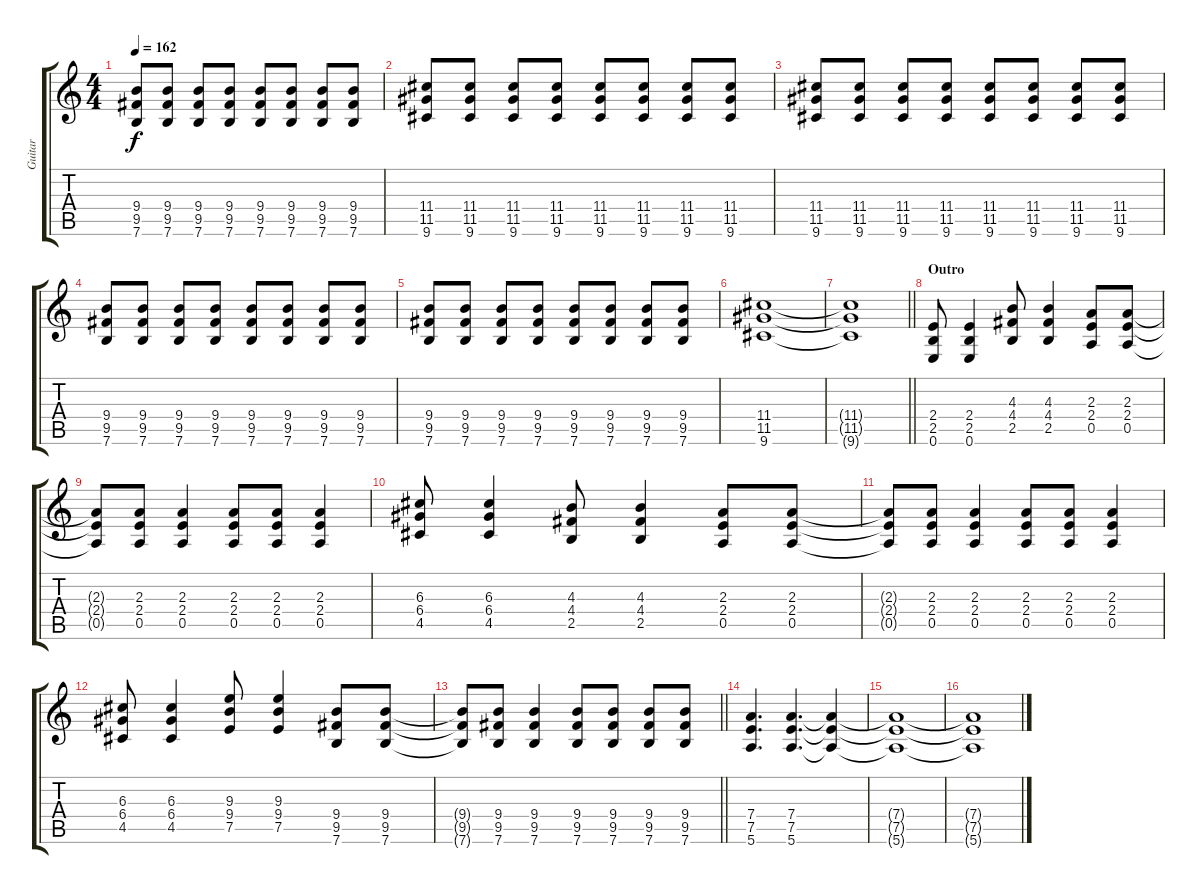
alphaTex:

\track ("Guitar" "Guitar") {instrument distortionguitar}
\staff {score tabs}
\tuning (E4 B3 G3 D3 A2 E2) {hide}
\ts (4 4)
\tempo 162
\clef g2
\ks c
(9.4 9.5 7.6).8{dy f} (9.4 9.5 7.6).8 (9.4 9.5 7.6).8 (9.4 9.5 7.6).8 (9.4 9.5 7.6).8 (9.4 9.5 7.6).8 (9.4 9.5 7.6).8 (9.4 9.5 7.6).8 |
(11.4 11.5 9.6).8 (11.4 11.5 9.6).8 (11.4 11.5 9.6).8 (11.4 11.5 9.6).8 (11.4 11.5 9.6).8 (11.4 11.5 9.6).8 (11.4 11.5 9.6).8 (11.4 11.5 9.6).8 |
(11.4 11.5 9.6).8 (11.4 11.5 9.6).8 (11.4 11.5 9.6).8 (11.4 11.5 9.6).8 (11.4 11.5 9.6).8 (11.4 11.5 9.6).8 (11.4 11.5 9.6).8 (11.4 11.5 9.6).8 |
(9.4 9.5 7.6).8 (9.4 9.5 7.6).8 (9.4 9.5 7.6).8 (9.4 9.5 7.6).8 (9.4 9.5 7.6).8 (9.4 9.5 7.6).8 (9.4 9.5 7.6).8 (9.4 9.5 7.6).8 |
(9.4 9.5 7.6).8 (9.4 9.5 7.6).8 (9.4 9.5 7.6).8 (9.4 9.5 7.6).8 (9.4 9.5 7.6).8 (9.4 9.5 7.6).8 (9.4 9.5 7.6).8 (9.4 9.5 7.6).8 |
(11.4 11.5 9.6).1 |
\barLineRight lightlight
(11.4{t} 11.5{t} 9.6{t}).1 |
\section ("" "Outro")
(2.4 2.5 0.6).8{volume 10 instrument distortionguitar} (2.4 2.5 0.6).4 (4.3 4.4 2.5).8 (4.3 4.4 2.5).4 (2.3 2.4 0.5).8 (2.3 2.4 0.5).8 |
(2.3{t} 2.4{t} 0.5{t}).8 (2.3 2.4 0.5).8 (2.3 2.4 0.5).4 (2.3 2.4 0.5).8 (2.3 2.4 0.5).8 (2.3 2.4 0.5).4 |
(6.3 6.4 4.5).8 (6.3 6.4 4.5).4 (4.3 4.4 2.5).8 (4.3 4.4 2.5).4 (2.3 2.4 0.5).8 (2.3 2.4 0.5).8 |
(2.3{t} 2.4{t} 0.5{t}).8 (2.3 2.4 0.5).8 (2.3 2.4 0.5).4 (2.3 2.4 0.5).8 (2.3 2.4 0.5).8 (2.3 2.4 0.5).4 |
(6.3 6.4 4.5).8 (6.3 6.4 4.5).4 (9.3 9.4 7.5).8 (9.3 9.4 7.5).4 (9.4 9.5 7.6).8 (9.4 9.5 7.6).8 |
\barLineRight lightlight
(9.4{t} 9.5{t} 7.6{t}).8 (9.4 9.5 7.6).8 (9.4 9.5 7.6).4 (9.4 9.5 7.6).8 (9.4 9.5 7.6).8 (9.4 9.5 7.6).8 (9.4 9.5 7.6).8 |
(7.4 7.5 5.6).4{d} (7.4 7.5 5.6).4{d} (7.4{t} 7.5{t} 5.6{t}).4 |
(7.4{t} 7.5{t} 5.6{t}).1 |
(7.4{t} 7.5{t} 5.6{t}).1
